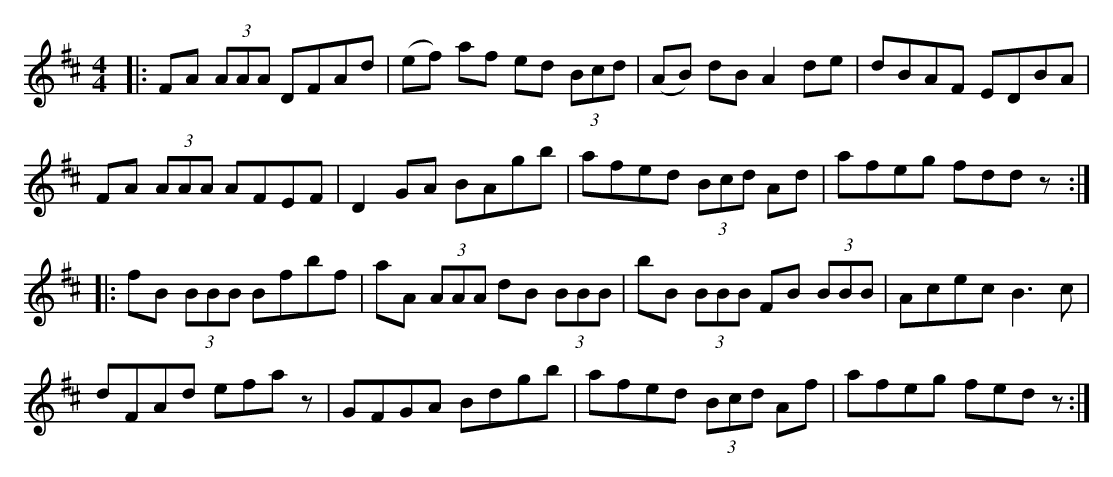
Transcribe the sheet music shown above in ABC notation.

X:1
M:4/4
K:D
|:FA (3AAA DFAd|(ef) af ed (3Bcd|(AB) dB A2 de|dBAF EDBA|
FA (3AAA AFEF|D2 GA BAgb|afed (3Bcd Ad|afeg fddz:|
|:fB (3BBB Bfbf|aA (3AAA dB (3BBB|bB (3BBB FB (3BBB|Acec B3 c|
dFAd efaz|GFGA Bdgb|afed (3Bcd Af|afeg fedz:|
